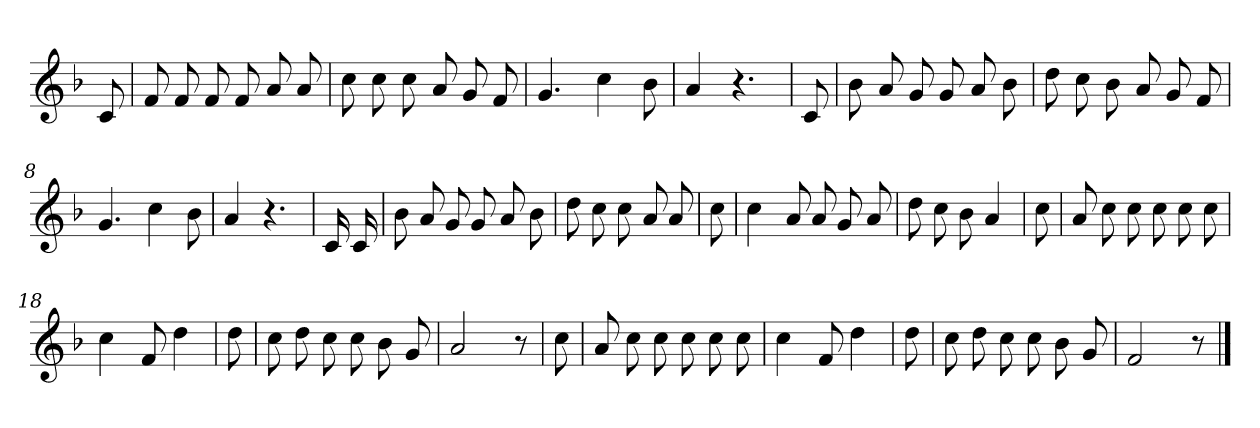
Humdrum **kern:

**kern
*part1
*staff1
*clefG2
*k[b-]
*F:
=
8c
=1
8f
8f
8f
8f
8a
8a
=2
8cc
8cc
8cc
8a
8g
8f
=3
4.g
4cc
8b-
=4
4a
4.r
=5
8c
=6
8b-
8a
8g
8g
8a
8b-
=7
8dd
8cc
8b-
8a
8g
8f
=8
4.g
4cc
8b-
=9
4a
4.r
=10
16c
16c
=11
8b-
8a
8g
8g
8a
8b-
=12
8dd
8cc
8cc
8a
8a
=13
8cc
=14
4cc
8a
8a
8g
8a
=15
8dd
8cc
8b-
4a
=16
8cc
=17
8a
8cc
8cc
8cc
8cc
8cc
=18
4cc
8f
4dd
=19
8dd
=20
8cc
8dd
8cc
8cc
8b-
8g
=21
2a
8r
=22
8cc
=23
8a
8cc
8cc
8cc
8cc
8cc
=24
4cc
8f
4dd
=25
8dd
=26
8cc
8dd
8cc
8cc
8b-
8g
=27
2f
8r
==
*-
